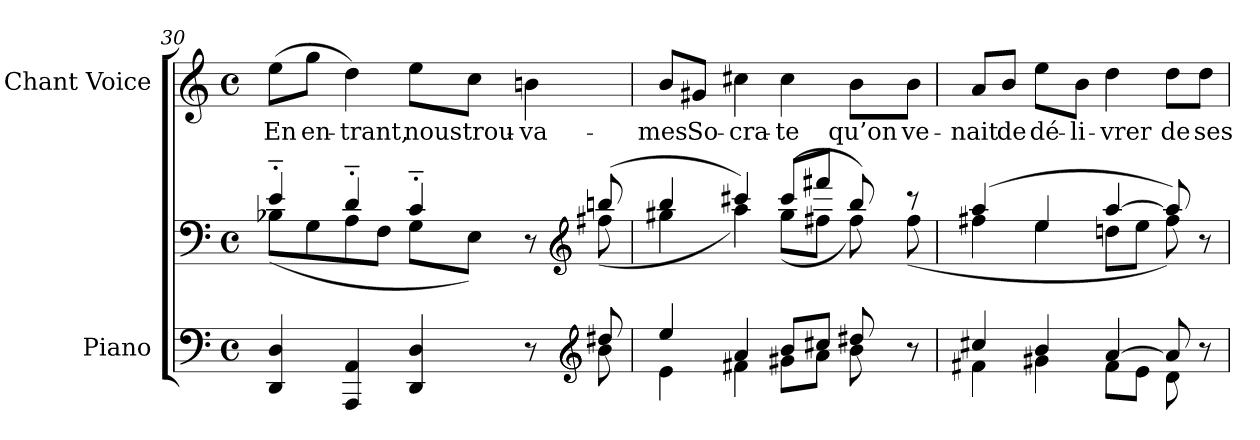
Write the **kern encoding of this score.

**kern	**kern	**kern	**text
*part2	*part2	*part1	*part1
*staff3	*staff2	*staff1	*staff1
*I"Piano	*	*I"Chant Voice	*
*I'Pno	*	*	*
*clefF4	*clefF4	*clefG2	*
*k[]	*k[]	*k[]	*
*M4/4	*M4/4	*M4/4	*
*met(c)	*met(c)	*met(c)	*
=30	=30	=30	=30
*^	*^	*	*
4DD/ 4D/	2.ryy	4e'~/	(8B-X\L	(>8ee\L	En
.	.	.	8G\	8gg\J	en-
4AAA/ 4AA/	.	4d'~/	8A\	4dd\)	-trant,
.	.	.	8F\J	.	.
4DD/ 4D/	.	4c'~/	8G\L	8ee\L	nous
.	.	.	8E\J)	8cc\J	trou-
8r	8ryy	8r	8ryy	4bni\	-va-
*clefG2	*	*clefG2	*	*	*
8dd#X/	8b\	(8bbn/	(8ff#X\	.	.
=31	=31	=31	=31	=31	=31
4ee/	4e\	4bb/	4gg#X\	8b/L	-mes
.	.	.	.	8g#X/J	So-
4a/	4f#X\	4ccc#X/)	4aa\)	4cc#X\	-cra-
8b/L	8g#X\L	(8ccc#/L	(8gg#\L	4cc#\	-te
8cc#X/J	8a\J	8fff#X/J	8ff#X\J	.	.
8dd#X/	8b\	8bb/)	8ff#\)	8b\L	qu’on
8r	8ryy	8r	(8ff#\	8b\J	ve-
=32	=32	=32	=32	=32	=32
4cc#X/	4f#X\	(4aa/	4ff#X\	8a/L	-nait
.	.	.	.	8b/J	de
4b/	4g#X\	4ee/	4ee\	8ee\L	dé-
.	.	.	.	8b\J	-li-
[4a/	8f#\L	[4aa/	8ddni\L	4dd\	-vrer
.	8e\J	.	8ee\J	.	.
8a/]	8d\	8aa/])	8ff#\)	8dd\L	de
8r	8ryy	8r	8ryy	8dd\J	ses
*v	*v	*	*	*	*
*	*v	*v	*	*
=	=	=	=
*-	*-	*-	*-
